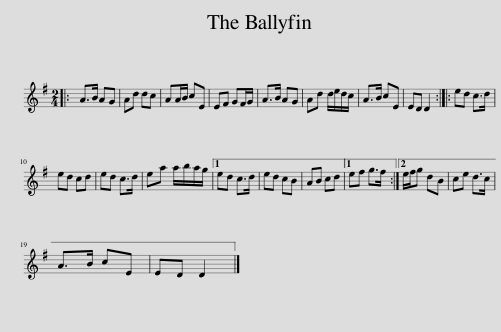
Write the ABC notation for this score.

X:1
L:1/8
M:2/4
I:linebreak $
K:G
V:1 treble
V:1
|: A>B AG | Ad dc | AA/B/ cE | EF GF/G/ | A>B AG | %5
 Ad d/e/d/c/ | A>B cE | ED D2 :: ed c>d |$ ed cd | %10
 ed c>d | ea a/b/a/g/ |1 ed c>d | ed cB | AB cd ||1 %15
 ef g>f :|2 e/f/g dB | ce d>c |$ A>B cE | ED D2 |] %20
